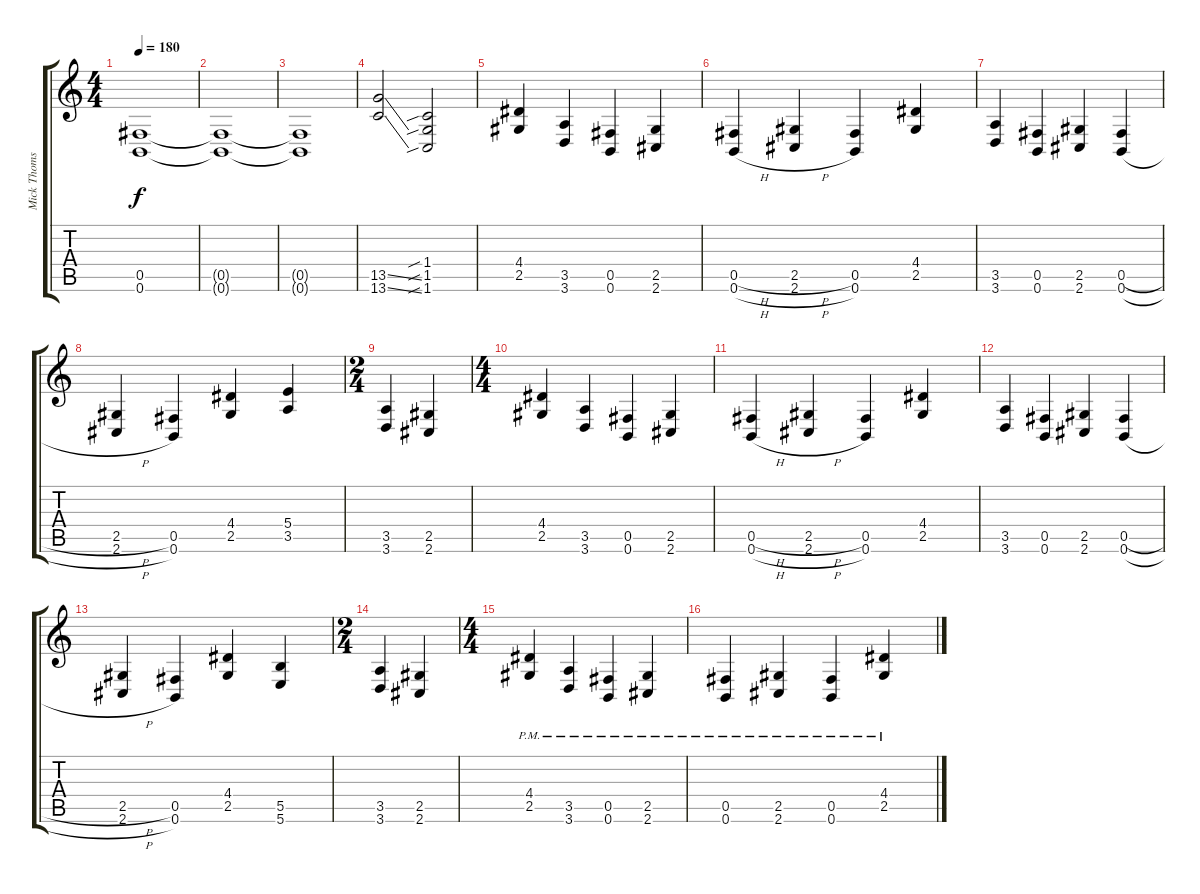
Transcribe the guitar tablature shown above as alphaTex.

\track ("Mick Thomson" "Mick Thoms") {instrument distortionguitar}
\staff {score tabs}
\tuning (Db4 Ab3 E3 B2 Gb2 B1) {hide}
\ts (4 4)
\tempo 180
\clef g2
\ks c
(0.5{t} 0.6{t}).1{dy f} |
(0.5{t} 0.6{t}).1 |
(0.5{t} 0.6{t}).1 |
(13.5{ss} 13.6{ss}).2 (1.4{sib} 1.5{sib} 1.6{sib}).2 |
(4.4 2.5).4 (3.5 3.6).4 (0.5 0.6).4 (2.5 2.6).4 |
(0.5{h} 0.6{h}).4 (2.5{h} 2.6{h}).4 (0.5 0.6).4 (4.4 2.5).4 |
(3.5 3.6).4 (0.5 0.6).4 (2.5 2.6).4 (0.5{h} 0.6{h}).4 |
(2.5{h} 2.6{h}).4 (0.5 0.6).4 (4.4 2.5).4 (5.4 3.5).4 |
\ts (2 4)
(3.5 3.6).4 (2.5 2.6).4 |
\ts (4 4)
(4.4 2.5).4 (3.5 3.6).4 (0.5 0.6).4 (2.5 2.6).4 |
(0.5{h} 0.6{h}).4 (2.5{h} 2.6{h}).4 (0.5 0.6).4 (4.4 2.5).4 |
(3.5 3.6).4 (0.5 0.6).4 (2.5 2.6).4 (0.5{h} 0.6{h}).4 |
(2.5{h} 2.6{h}).4 (0.5 0.6).4 (4.4 2.5).4 (5.5 5.6).4 |
\ts (2 4)
(3.5 3.6).4 (2.5 2.6).4 |
\ts (4 4)
(4.4{pm} 2.5{pm}).4 (3.5{pm} 3.6{pm}).4 (0.5{pm} 0.6{pm}).4 (2.5{pm} 2.6{pm}).4 |
(0.5{pm} 0.6{pm}).4 (2.5{pm} 2.6{pm}).4 (0.5{pm} 0.6{pm}).4 (4.4{pm} 2.5{pm}).4
